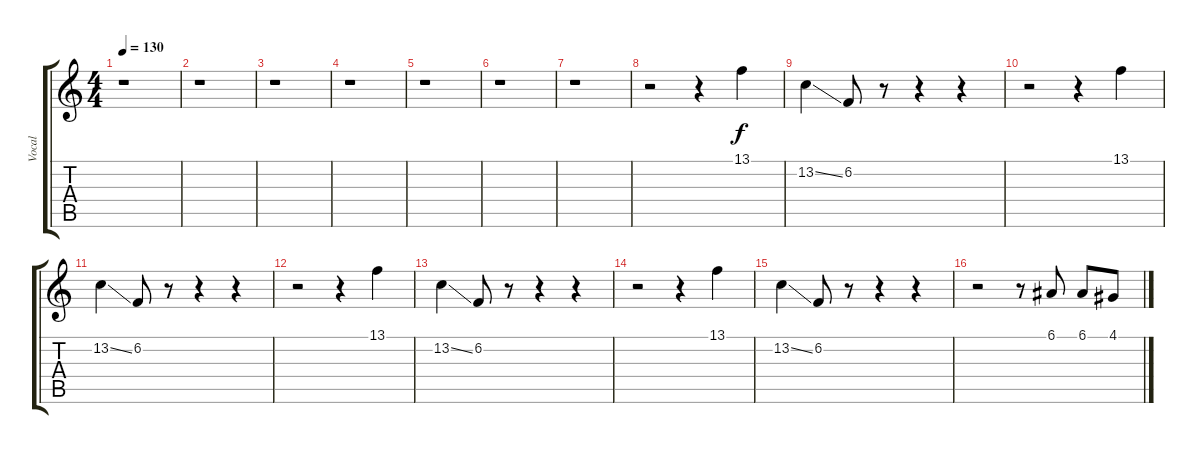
\track ("Vocal" "Vocal") {instrument lead2sawtooth}
\staff {score tabs}
\tuning (E4 B3 G3 D3 A2 E2) {hide}
\ts (4 4)
\tempo 130
\clef g2
\ks c
r.1{dy f instrument lead2sawtooth} |
r.1 |
r.1 |
r.1 |
r.1 |
r.1 |
r.1 |
r.2 r.4 13.1.4 |
13.2{ss}.4 6.2.8 r.8 r.4 r.4 |
r.2 r.4 13.1.4 |
13.2{ss}.4 6.2.8 r.8 r.4 r.4 |
r.2 r.4 13.1.4 |
13.2{ss}.4 6.2.8 r.8 r.4 r.4 |
r.2 r.4 13.1.4 |
13.2{ss}.4 6.2.8 r.8 r.4 r.4 |
r.2 r.8 6.1.8 6.1.8 4.1.8
